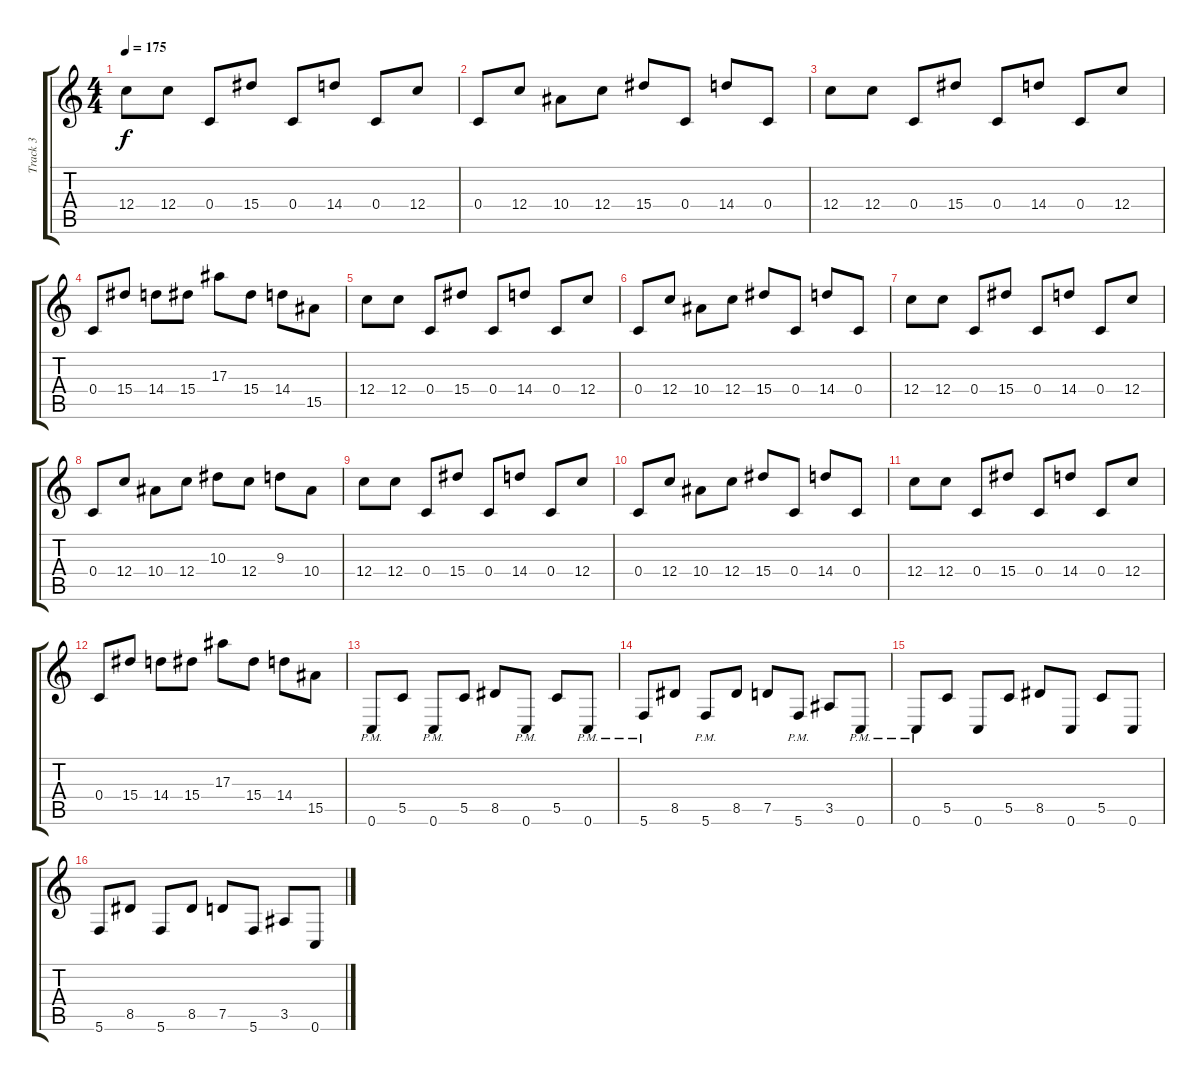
\track ("Track 3" "Track 3") {instrument overdrivenguitar}
\staff {score tabs}
\tuning (D4 A3 F3 C3 G2 C2) {hide}
\ts (4 4)
\tempo 175
\clef g2
\ks c
12.4.8{dy f} 12.4.8 0.4.8 15.4.8 0.4.8 14.4.8 0.4.8 12.4.8 |
0.4.8 12.4.8 10.4.8 12.4.8 15.4.8 0.4.8 14.4.8 0.4.8 |
12.4.8 12.4.8 0.4.8 15.4.8 0.4.8 14.4.8 0.4.8 12.4.8 |
0.4.8 15.4.8 14.4.8 15.4.8 17.3.8 15.4.8 14.4.8 15.5.8 |
12.4.8 12.4.8 0.4.8 15.4.8 0.4.8 14.4.8 0.4.8 12.4.8 |
0.4.8 12.4.8 10.4.8 12.4.8 15.4.8 0.4.8 14.4.8 0.4.8 |
12.4.8 12.4.8 0.4.8 15.4.8 0.4.8 14.4.8 0.4.8 12.4.8 |
0.4.8 12.4.8 10.4.8 12.4.8 10.3.8 12.4.8 9.3.8 10.4.8 |
12.4.8 12.4.8 0.4.8 15.4.8 0.4.8 14.4.8 0.4.8 12.4.8 |
0.4.8 12.4.8 10.4.8 12.4.8 15.4.8 0.4.8 14.4.8 0.4.8 |
12.4.8 12.4.8 0.4.8 15.4.8 0.4.8 14.4.8 0.4.8 12.4.8 |
0.4.8 15.4.8 14.4.8 15.4.8 17.3.8 15.4.8 14.4.8 15.5.8 |
0.6{pm}.8 5.5.8 0.6{pm}.8 5.5.8 8.5.8 0.6{pm}.8 5.5.8 0.6{pm}.8 |
5.6{pm}.8 8.5.8 5.6{pm}.8 8.5.8 7.5.8 5.6{pm}.8 3.5.8 0.6{pm}.8 |
0.6{pm}.8 5.5.8 0.6.8 5.5.8 8.5.8 0.6.8 5.5.8 0.6.8 |
5.6.8 8.5.8 5.6.8 8.5.8 7.5.8 5.6.8 3.5.8 0.6.8
